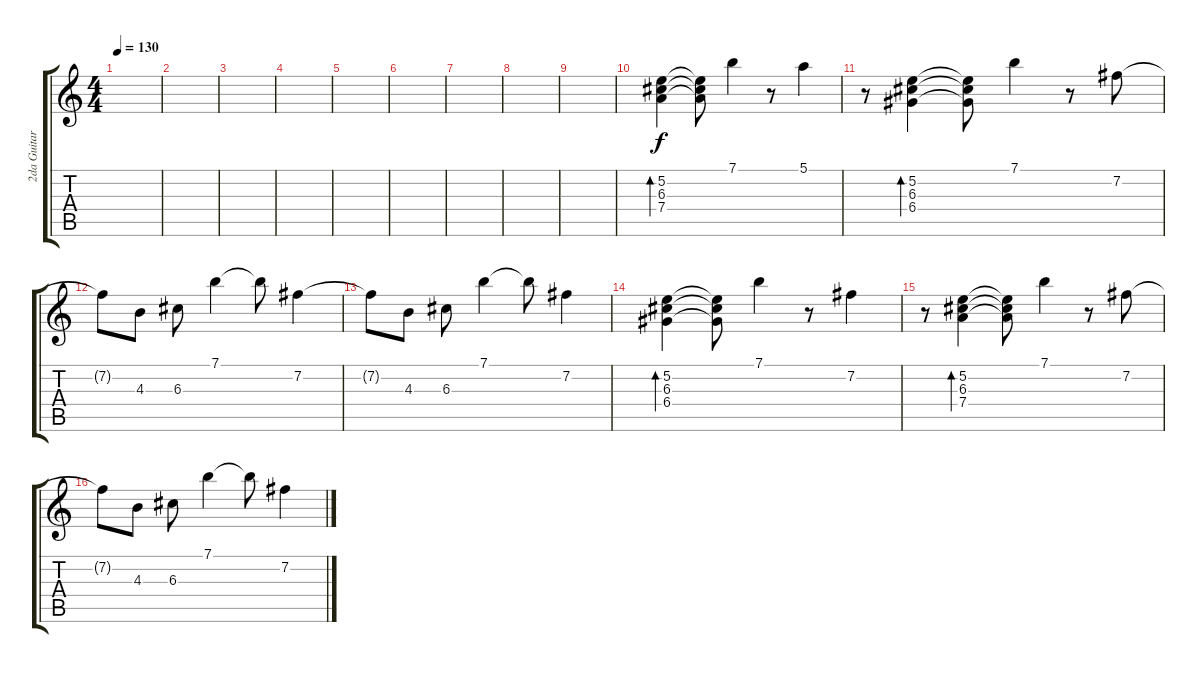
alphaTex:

\track ("2da Guitarra" "2da Guitar") {instrument electricguitarclean}
\staff {score tabs}
\tuning (E4 B3 G3 D3 A2 E2) {hide}
\ts (4 4)
\tempo 130
\clef g2
\ks c
|
|
|
|
|
|
|
|
|
(5.2 6.3 7.4).4{bd 240} (5.2{t} 6.3{t} 7.4{t}).8 7.1.4 r.8 5.1.4 |
r.8 (5.2 6.3 6.4).4{bd 240} (5.2{t} 6.3{t} 6.4{t}).8 7.1.4 r.8 7.2.8 |
7.2{t}.8 4.3.8 6.3.8 7.1.4 7.1{t}.8 7.2.4 |
7.2{t}.8 4.3.8 6.3.8 7.1.4 7.1{t}.8 7.2.4 |
(5.2 6.3 6.4).4{bd 240} (5.2{t} 6.3{t} 6.4{t}).8 7.1.4 r.8 7.2.4 |
r.8 (5.2 6.3 7.4).4{bd 240} (5.2{t} 6.3{t} 7.4{t}).8 7.1.4 r.8 7.2.8 |
7.2{t}.8 4.3.8 6.3.8 7.1.4 7.1{t}.8 7.2.4
